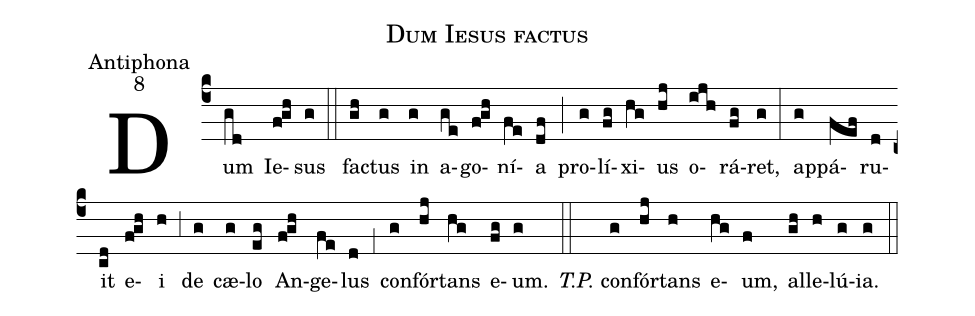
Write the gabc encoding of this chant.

name:Dum Iesus factus;
office-part:Antiphona;
mode:8;
%%
(c4) Dum(gd) Ie(f!gh)sus(g) (::)
fa(gh)ctus(g) in(g) a(ge)go(f!gh)ní(fe)a(df) (;) pro(g)lí(fg)xi(hg)us(hj) o(ijh)rá(fg)ret,(g) (:)
ap(g)pá(fef)ru(d)it(cd) e(f!gh)i(h) (,3) de(g) cæ(g)lo(eg) An(f!gh)ge(fe)lus(d) (,1) con(g)fór(hj)tans(hg) e(fg)um.(g) (::) <i>T.P.</i> con(g)fór(hj)tans(h) e(hg)um,(f) al(gh)le(h)lú(g)ia.(g) (::)
